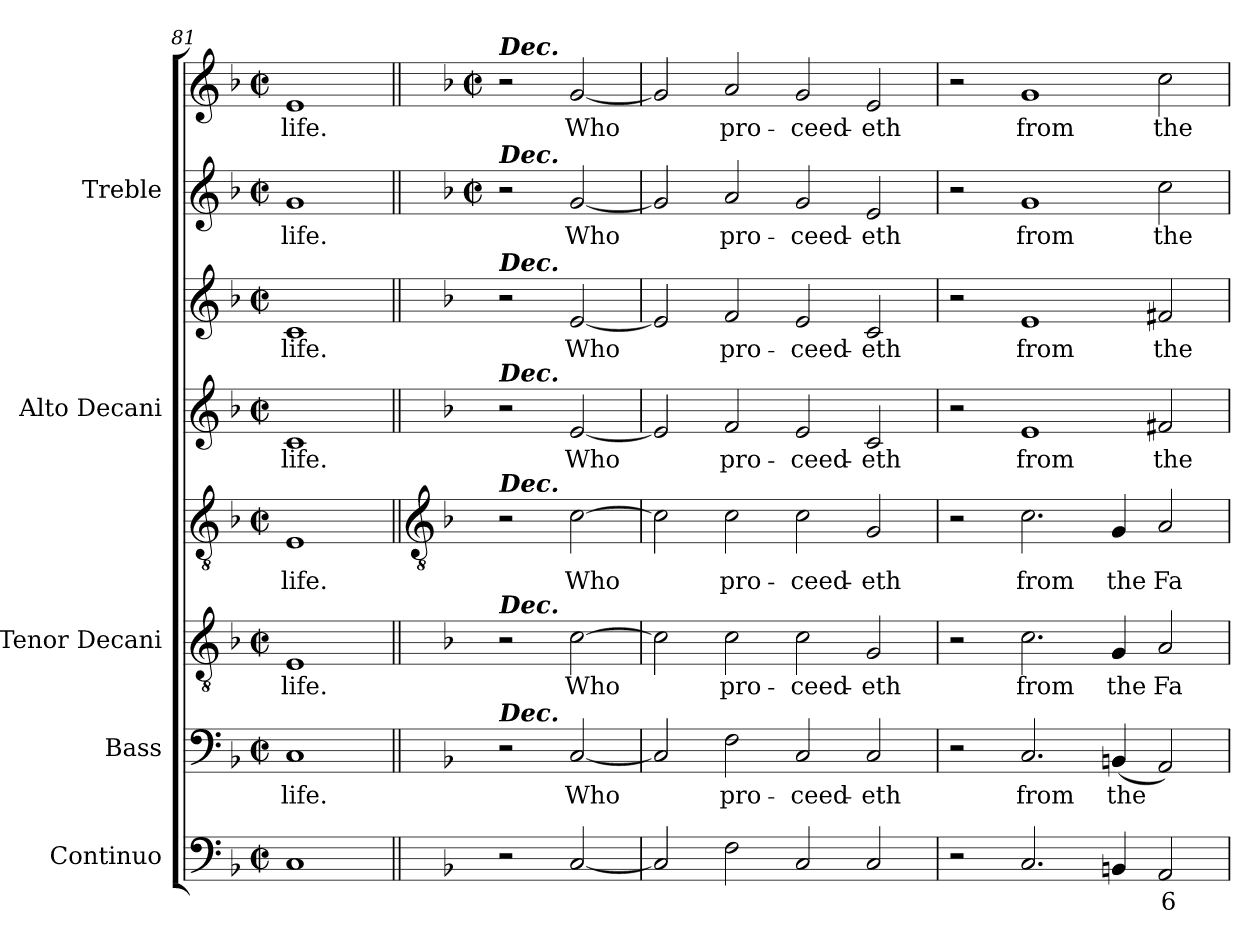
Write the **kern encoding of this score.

**kern	**text	**kern	**text	**kern	**text	**kern	**text	**kern	**text	**kern	**text	**kern	**text	**kern	**text
*part5	*part5	*part4	*part4	*part3	*part3	*part3	*part3	*part2	*part2	*part2	*part2	*part1	*part1	*part1	*part1
*staff8	*staff8	*staff7	*staff7	*staff6	*staff6	*staff5	*staff5	*staff4	*staff4	*staff3	*staff3	*staff2	*staff2	*staff1	*staff1
*I"Continuo	*	*I"Bass	*	*I"Tenor Decani	*	*	*	*I"Alto Decani	*	*	*	*I"Treble	*	*	*
*	*	*I'B	*	*I'T	*	*	*	*I'A	*	*	*	*	*	*	*
*clefF4	*	*clefF4	*	*clefGv2	*	*clefGv2	*	*clefG2	*	*clefG2	*	*clefG2	*	*clefG2	*
*k[b-]	*	*k[b-]	*	*k[b-]	*	*k[b-]	*	*k[b-]	*	*k[b-]	*	*k[b-]	*	*k[b-]	*
*F:	*	*F:	*	*F:	*	*F:	*	*F:	*	*F:	*	*F:	*	*F:	*
*M4/2	*	*M4/2	*	*M4/2	*	*M4/2	*	*M4/2	*	*M4/2	*	*M4/2	*	*M4/2	*
*met(c|)	*	*met(c|)	*	*met(c|)	*	*met(c|)	*	*met(c|)	*	*met(c|)	*	*met(c|)	*	*met(c|)	*
=81	=81	=81	=81	=81	=81	=81	=81	=81	=81	=81	=81	=81	=81	=81	=81
!	!	!	!LO:LY:b	!	!LO:LY:b	!	!LO:LY:b	!	!LO:LY:b	!	!LO:LY:b	!	!LO:LY:b	!	!LO:LY:b
1C	.	1C	life.	1E	life.	1E	life.	1c	life.	1c	life.	1g	life.	1e	life.
!!LO:LB:g=z
=82||	=82||	=82||	=82||	=82||	=82||	=82||	=82||	=82||	=82||	=82||	=82||	=82||	=82||	=82||	=82||
*	*	*	*	*	*	*clefGv2	*	*	*	*	*	*	*	*	*
*	*	*	*	*	*	*	*	*	*	*	*	*k[b-]	*	*k[b-]	*
*	*	*	*	*	*	*	*	*	*	*	*	*F:	*	*F:	*
*	*	*	*	*	*	*	*	*	*	*	*	*M4/2	*	*M4/2	*
*	*	*	*	*	*	*	*	*	*	*	*	*met(c|)	*	*met(c|)	*
!	!	!	!	!	!	!	!	!	!	!	!	!	!	!LO:TX:a:Bi:t=Dec.	!
!	!	!	!	!	!	!	!	!	!	!	!	!LO:TX:a:Bi:t=Dec.	!	!	!
!	!	!	!	!	!	!	!	!	!	!LO:TX:a:Bi:t=Dec.	!	!	!	!	!
!	!	!	!	!	!	!	!	!LO:TX:a:Bi:t=Dec.	!	!	!	!	!	!	!
!	!	!	!	!	!	!LO:TX:a:Bi:t=Dec.	!	!	!	!	!	!	!	!	!
!	!	!	!	!LO:TX:a:Bi:t=Dec.	!	!	!	!	!	!	!	!	!	!	!
!	!	!LO:TX:a:Bi:t=Dec.	!	!	!	!	!	!	!	!	!	!	!	!	!
2r	.	2r	.	2r	.	2r	.	2r	.	2r	.	2r	.	2r	.
!	!	!	!LO:LY:b	!	!LO:LY:b	!	!LO:LY:b	!	!LO:LY:b	!	!LO:LY:b	!	!LO:LY:b	!	!LO:LY:b
[2C	.	[2C	Who	[2c	Who	[2c	Who	[2e	Who	[2e	Who	[2g	Who	[2g	Who
=83	=83	=83	=83	=83	=83	=83	=83	=83	=83	=83	=83	=83	=83	=83	=83
2C]	.	2C]	.	2c]	.	2c]	.	2e]	.	2e]	.	2g]	.	2g]	.
!	!	!	!LO:LY:b	!	!LO:LY:b	!	!LO:LY:b	!	!LO:LY:b	!	!LO:LY:b	!	!LO:LY:b	!	!LO:LY:b
2F	.	2F	pro-	2c	pro-	2c	pro-	2f	pro-	2f	pro-	2a	pro-	2a	pro-
!	!	!	!LO:LY:b	!	!LO:LY:b	!	!LO:LY:b	!	!LO:LY:b	!	!LO:LY:b	!	!LO:LY:b	!	!LO:LY:b
2C	.	2C	-ceed-	2c	-ceed-	2c	-ceed-	2e	-ceed-	2e	-ceed-	2g	-ceed-	2g	-ceed-
!	!	!	!LO:LY:b	!	!LO:LY:b	!	!LO:LY:b	!	!LO:LY:b	!	!LO:LY:b	!	!LO:LY:b	!	!LO:LY:b
2C	.	2C	-eth	2G	-eth	2G	-eth	2c	-eth	2c	-eth	2e	-eth	2e	-eth
=84	=84	=84	=84	=84	=84	=84	=84	=84	=84	=84	=84	=84	=84	=84	=84
2r	.	2r	.	2r	.	2r	.	2r	.	2r	.	2r	.	2r	.
!	!	!	!LO:LY:b	!	!LO:LY:b	!	!LO:LY:b	!	!LO:LY:b	!	!LO:LY:b	!	!LO:LY:b	!	!LO:LY:b
2.C	.	2.C	from	2.c	from	2.c	from	1e	from	1e	from	1g	from	1g	from
!	!	!	!LO:LY:b	!	!LO:LY:b	!	!LO:LY:b	!	!	!	!	!	!	!	!
4BBn	.	(<4BBn	the	4G	the	4G	the	.	.	.	.	.	.	.	.
!	!LO:LY:b	!	!	!	!LO:LY:b	!	!LO:LY:b	!	!LO:LY:b	!	!LO:LY:b	!	!LO:LY:b	!	!LO:LY:b
2AA	6	2AA)	.	2A	Fa-	2A	Fa-	2f#X	the	2f#X	the	2cc	the	2cc	the
=	=	=	=	=	=	=	=	=	=	=	=	=	=	=	=
*-	*-	*-	*-	*-	*-	*-	*-	*-	*-	*-	*-	*-	*-	*-	*-
